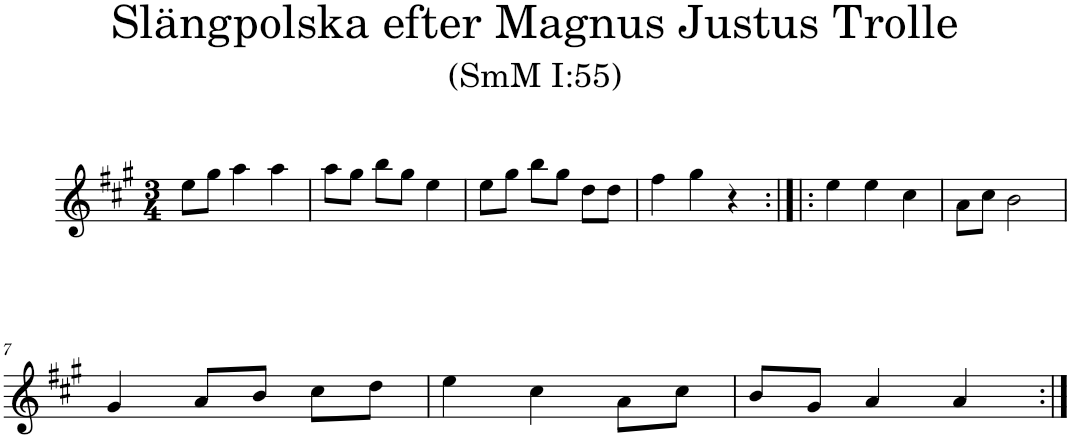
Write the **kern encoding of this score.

**kern
*part1
*staff1
*I"Piano
*I'Pno
*clefG2
*k[f#c#g#]
*A:
*M3/4
=1
8ee\L
8gg#\J
4aa\
4aa\
=2
8aa\L
8gg#\J
8bb\L
8gg#\J
4ee\
=3
8ee\L
8gg#\J
8bb\L
8gg#\J
8dd\L
8dd\J
=4
4ff#\
4gg#\
4r
=5:|!|:
4ee\
4ee\
4cc#\
=6
8a\L
8cc#\J
2b\
!!LO:LB:g=z
=7
4g#/
8a/L
8b/J
8cc#\L
8dd\J
=8
4ee\
4cc#\
8a\L
8cc#\J
=9
8b/L
8g#/J
4a/
4a/
=:|!
*-
